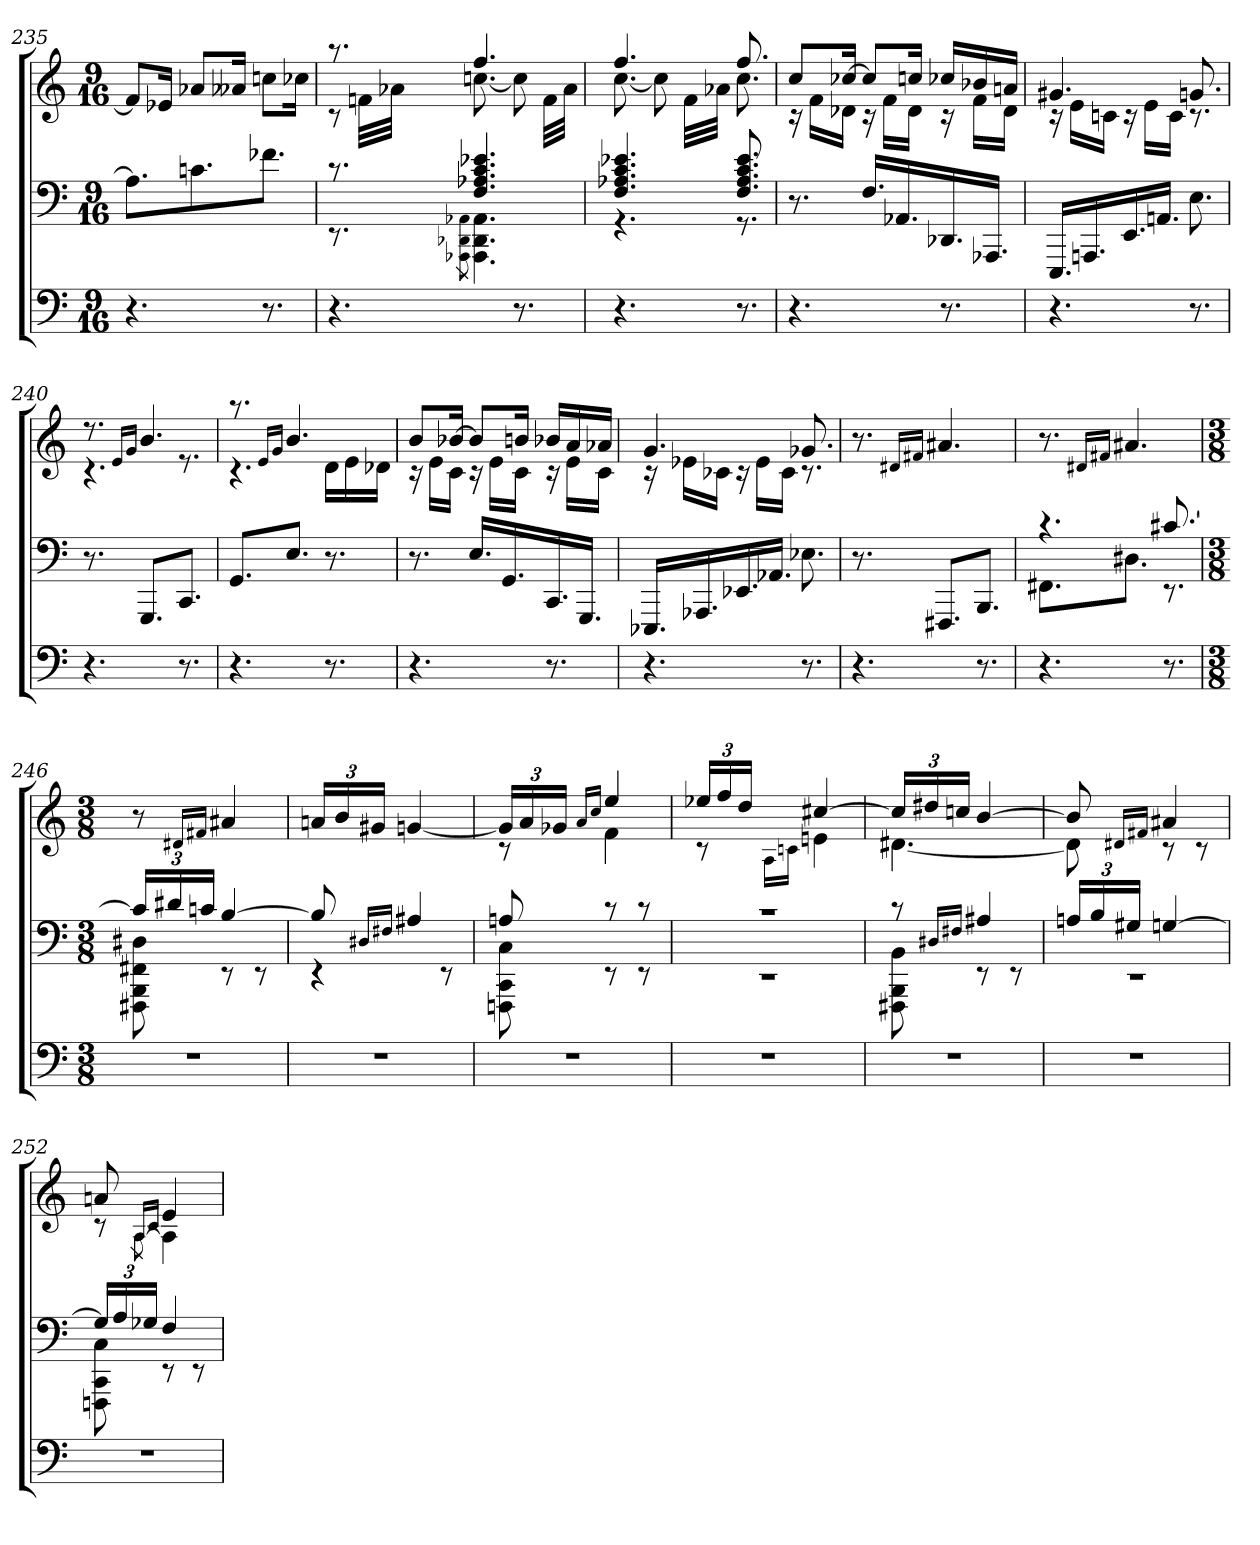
**kern	**kern	**kern
*part3	*part2	*part1
*staff3	*staff2	*staff1
*clefF4	*clefF4	*clefG2
*k[]	*k[]	*k[]
*M9/16	*M9/16	*M9/16
=235	=235	=235
4.r	8.A-L]	8f-L]
.	.	16e-XJk
.	8.cn	8a-XL
.	.	16a--XJk
8.r	8.f-XJ	8ccnL
.	.	16cc-XJk
=236	=236	=236
*	*^	*^
4.r	8.rc	8.rEE	8.raa	8rc
.	.	.	.	32fnLLL
.	.	.	.	32a-XJJJ
.	.	8qAAA-X\ 8qDD-X\ 8qAA-X\	.	.
.	4.F 4.A-X 4.c 4.e-X	4.AAA-] 4.DD-] 4.AA-]	4.ff	[8.ccn
8.r	.	.	.	8cc]
.	.	.	.	32fLLL
.	.	.	.	32a-JJJ
=237	=237	=237	=237	=237
4.r	4.F 4.A-X 4.c 4.e-X	4.r	4.ff	[8.cc
.	.	.	.	8cc]
.	.	.	.	32fLLL
.	.	.	.	32a-XJJJ
8.r	8.F 8.A- 8.c 8.e-	8.r	8.ff	8.cc
*	*v	*v	*	*
=238	=238	=238	=238
4.r	8.r	8ccL	16rc
.	.	.	16fLL
.	.	[16cc-XJk	16d-XJJ
.	16.FLL	8cc-L]	16rc
.	.	.	16fLL
.	16.AA-X	.	.
.	.	16ccnJk	16d-JJ
8.r	16.DD-X	16cc-XLL	16rc
.	.	16b-X	16fLL
.	16.AAA-XJJ	.	.
.	.	16anJJ	16d-JJ
=239	=239	=239	=239
4.r	16.EEELL	4.g#X	16rc
.	.	.	16eLL
.	16.AAAn	.	.
.	.	.	16cnJJ
.	16.EE	.	16rc
.	.	.	16eLL
.	16.AAnJJ	.	.
.	.	.	16cJJ
8.r	8.E	8.gn	8.rc
=240	=240	=240	=240
4.r	8.r	8.r	4.r
.	.	16qqe/LL	.
.	.	16qqg/JJ	.
.	8.GGGL	4.b	.
8.r	8.CCJ	.	8.r
=241	=241	=241	=241
4.r	8.GGL	8.raa	4.rc
.	.	16qqe/LL	.
.	.	16qqg/JJ	.
.	8.EJ	4.b	.
8.r	8.r	.	16dLL
.	.	.	16e
.	.	.	16d-XJJ
=242	=242	=242	=242
4.r	8.r	8bL	16rc
.	.	.	16eLL
.	.	[16b-XJk	16cJJ
.	16.ELL	8b-L]	16rc
.	.	.	16eLL
.	16.GG	.	.
.	.	16bnJk	16cJJ
8.r	16.CC	16b-XLL	16rc
.	.	16a	16eLL
.	16.GGGJJ	.	.
.	.	16a-XJJ	16cJJ
=243	=243	=243	=243
4.r	16.EEE-XLL	4.g	16rc
.	.	.	16e-XLL
.	16.AAA-X	.	.
.	.	.	16c-XJJ
.	16.EE-X	.	16rc
.	.	.	16e-LL
.	16.AA-XJJ	.	.
.	.	.	16c-JJ
8.r	8.E-X	8.g-X	8.rc
*	*	*v	*v
=244	=244	=244
4.r	8.r	8.r
.	.	16qqd#X/LL
.	.	16qqf#X/JJ
.	8.FFF#XL	4.a#X
8.r	8.BBBJ	.
=245	=245	=245
*	*^	*
4.r	4.rc	8.FF#XL	8.r
.	.	.	16qqd#X/LL
.	.	.	16qqf#X/JJ
.	.	8.D#XJ	4.a#X
8.r	[8.c#X	8.rEE	.
=246	=246	=246	=246
*M3/8	*M3/8	*	*M3/8
4.r	24c#LL]	8FFF#X 8BBB 8FF#X 8D#X	8r
.	24d#X	.	.
.	24cnJJ	.	.
.	.	.	16qqd#X/LL
.	.	.	16qqf#X/JJ
.	[4B	8rEE	4a#X
.	.	8rEE	.
=247	=247	=247	=247
4.r	8B]	4rEE	24anLL
.	.	.	24b
.	.	.	24g#XJJ
.	16qqD#X/LL	.	.
.	16qqF#X/JJ	.	.
.	4A#X	.	[4gn
.	.	8rEE	.
=248	=248	=248	=248
*	*	*	*^
4.r	8An	8FFFn 8CC 8C	24gLL]	8rc
.	.	.	24a	.
.	.	.	24g-XJJ	.
.	.	.	16qqa/LL	.
.	.	.	16qqcc/JJ	.
.	8rc	8rEE	4ee	4f
.	8rc	8rEE	.	.
=249	=249	=249	=249	=249
4.r	4.rc	4.rEE	24ee-XLL	8rc
.	.	.	24ff	.
.	.	.	24ddJJ	.
.	.	.	.	16qqA\LL
.	.	.	.	16qqcn\JJ
.	.	.	[4cc#X	4en
=250	=250	=250	=250	=250
4.r	8rc	8FFF#X 8BBB 8BB	24cc#LL]	[4.d#X
.	.	.	24dd#X	.
.	.	.	24ccnJJ	.
.	16qqD#X/LL	.	.	.
.	16qqF#X/JJ	.	.	.
.	4A#X	8rEE	[4b	.
.	.	8rEE	.	.
=251	=251	=251	=251	=251
4.r	24AnLL	4.rEE	8b]	8d#]
.	24B	.	.	.
.	24G#XJJ	.	.	.
.	.	.	16qqd#X/LL	.
.	.	.	16qqf#X/JJ	.
.	[4Gn	.	4a#X	8rc
.	.	.	.	8rc
=252	=252	=252	=252	=252
4.r	24GLL]	8FFFn 8CC 8C	8an	8rc
.	24A	.	.	.
.	24G-XJJ	.	.	.
.	.	.	16qqA/LL	.
.	.	.	16qqc/JJ	[8qA\
.	4F	8rEE	4e	4A]
.	.	8rEE	.	.
*	*v	*v	*	*
*	*	*v	*v
=	=	=
*-	*-	*-
